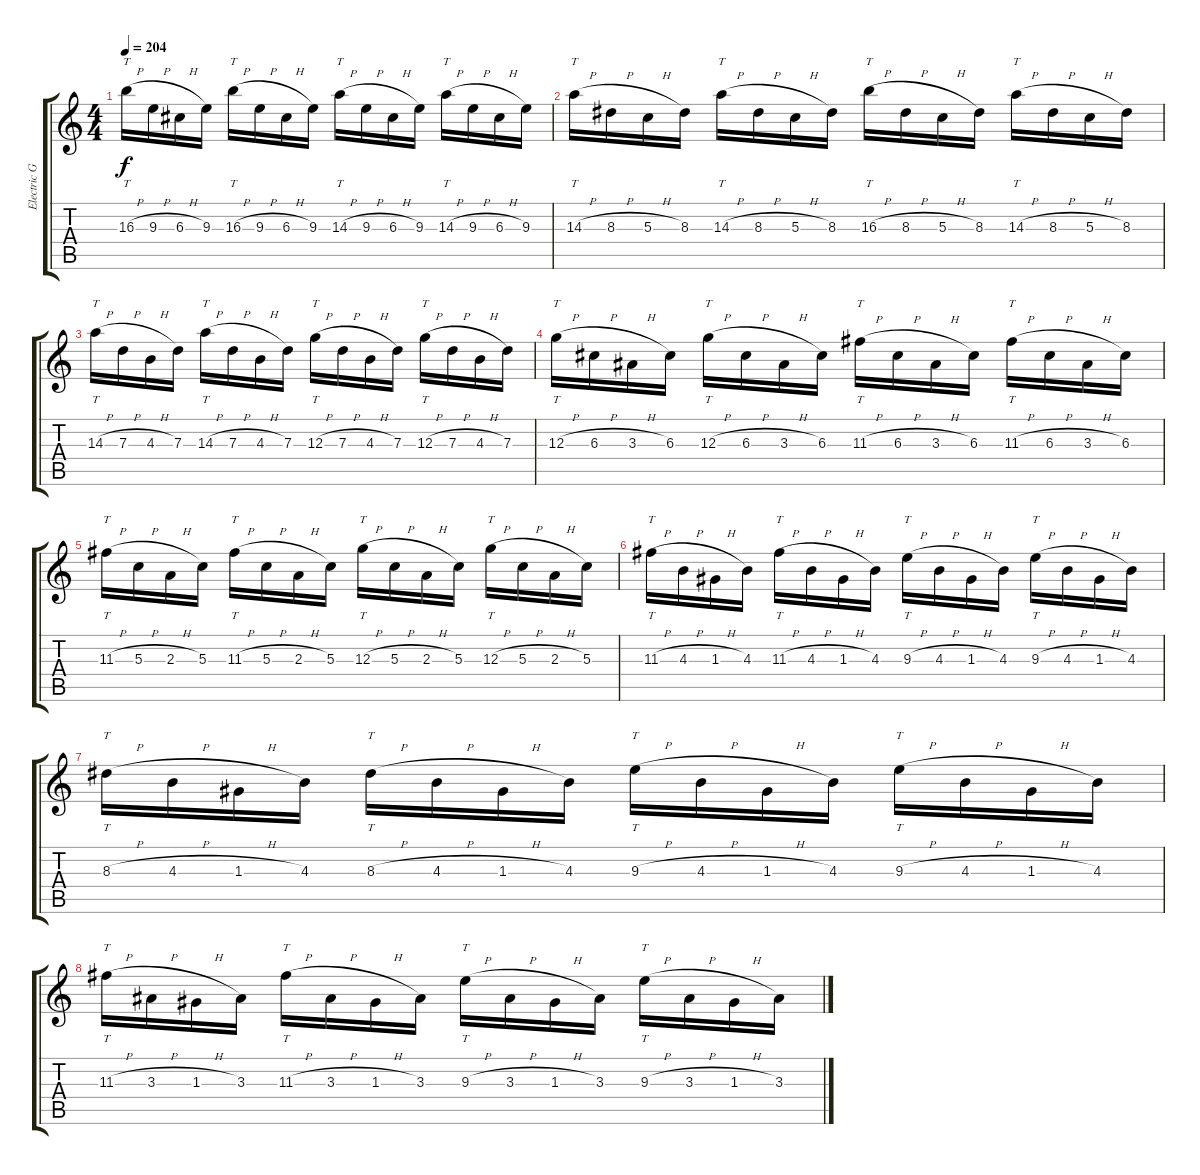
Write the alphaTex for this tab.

\track ("Electric Guitar" "Electric G") {instrument distortionguitar}
\staff {score tabs}
\tuning (E4 B3 G3 D3 A2 E2) {hide}
\ts (4 4)
\tempo 204
\clef g2
\ks c
16.3{h}.16{tt dy f} 9.3{h}.16 6.3{h}.16 9.3.16 16.3{h}.16{tt} 9.3{h}.16 6.3{h}.16 9.3.16 14.3{h}.16{tt} 9.3{h}.16 6.3{h}.16 9.3.16 14.3{h}.16{tt} 9.3{h}.16 6.3{h}.16 9.3.16 |
14.3{h}.16{tt} 8.3{h}.16 5.3{h}.16 8.3.16 14.3{h}.16{tt} 8.3{h}.16 5.3{h}.16 8.3.16 16.3{h}.16{tt} 8.3{h}.16 5.3{h}.16 8.3.16 14.3{h}.16{tt} 8.3{h}.16 5.3{h}.16 8.3.16 |
14.3{h}.16{tt} 7.3{h}.16 4.3{h}.16 7.3.16 14.3{h}.16{tt} 7.3{h}.16 4.3{h}.16 7.3.16 12.3{h}.16{tt} 7.3{h}.16 4.3{h}.16 7.3.16 12.3{h}.16{tt} 7.3{h}.16 4.3{h}.16 7.3.16 |
12.3{h}.16{tt} 6.3{h}.16 3.3{h}.16 6.3.16 12.3{h}.16{tt} 6.3{h}.16 3.3{h}.16 6.3.16 11.3{h}.16{tt} 6.3{h}.16 3.3{h}.16 6.3.16 11.3{h}.16{tt} 6.3{h}.16 3.3{h}.16 6.3.16 |
11.3{h}.16{tt} 5.3{h}.16 2.3{h}.16 5.3.16 11.3{h}.16{tt} 5.3{h}.16 2.3{h}.16 5.3.16 12.3{h}.16{tt} 5.3{h}.16 2.3{h}.16 5.3.16 12.3{h}.16{tt} 5.3{h}.16 2.3{h}.16 5.3.16 |
11.3{h}.16{tt} 4.3{h}.16 1.3{h}.16 4.3.16 11.3{h}.16{tt} 4.3{h}.16 1.3{h}.16 4.3.16 9.3{h}.16{tt} 4.3{h}.16 1.3{h}.16 4.3.16 9.3{h}.16{tt} 4.3{h}.16 1.3{h}.16 4.3.16 |
8.3{h}.16{tt} 4.3{h}.16 1.3{h}.16 4.3.16 8.3{h}.16{tt} 4.3{h}.16 1.3{h}.16 4.3.16 9.3{h}.16{tt} 4.3{h}.16 1.3{h}.16 4.3.16 9.3{h}.16{tt} 4.3{h}.16 1.3{h}.16 4.3.16 |
11.3{h}.16{tt} 3.3{h}.16 1.3{h}.16 3.3.16 11.3{h}.16{tt} 3.3{h}.16 1.3{h}.16 3.3.16 9.3{h}.16{tt} 3.3{h}.16 1.3{h}.16 3.3.16 9.3{h}.16{tt} 3.3{h}.16 1.3{h}.16 3.3.16
